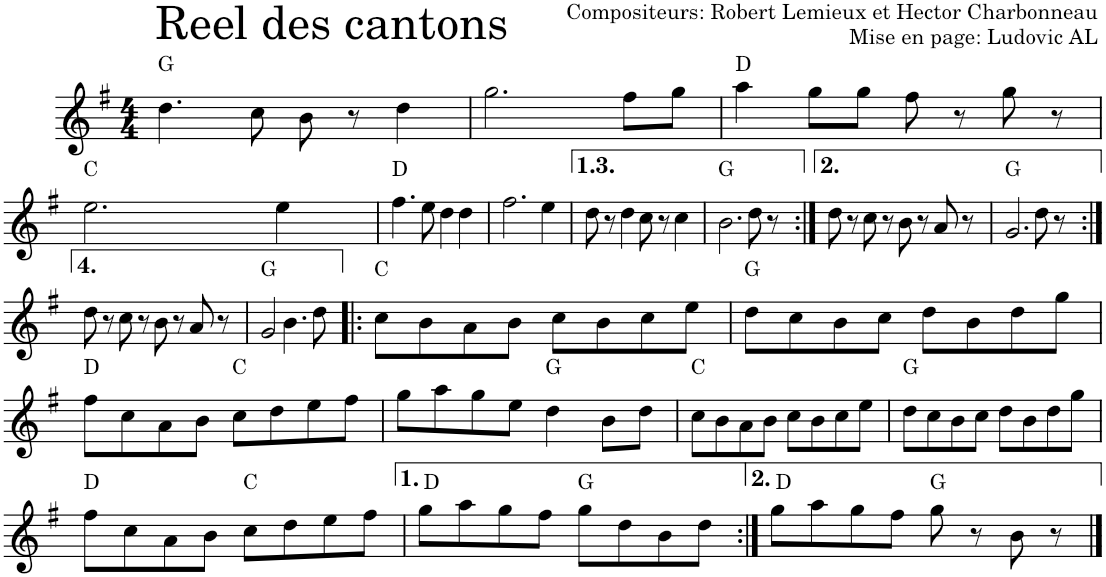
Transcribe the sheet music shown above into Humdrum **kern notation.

**kern	**harte
*part1	*part1
*staff1	*
*I"Voice	*
*I'V	*
*clefG2	*
*k[f#]	*
*M4/4	*
=1	=1
4.dd\	G:maj
8cc\	.
8b\	.
8r	.
4dd\	.
=2	=2
2.gg\	.
8ff#\L	.
8gg\J	.
=3	=3
4aa\	D:maj
8gg\L	.
8gg\J	.
8ff#\	.
8r	.
8gg\	.
8r	.
!!LO:LB:g=z
=4	=4
2.ee\	C:maj
4ee\	.
=5	=5
4.ff#\	D:maj
8ee\	.
4dd\	.
4dd\	.
=6	=6
2.ff#\	.
4ee\	.
=7	=7
8dd\	.
8r	.
4dd\	.
8cc\	.
8r	.
4cc\	.
=8	=8
2.b\	G:maj
8dd\	.
8r	.
=9:|!	=9:|!
8dd\	.
8r	.
8cc\	.
8r	.
8b\	.
8r	.
8a/	.
8r	.
=10	=10
2.g/	G:maj
8dd\	.
8r	.
!!LO:LB:g=z
=11:|!	=11:|!
8dd\	.
8r	.
8cc\	.
8r	.
8b\	.
8r	.
8a/	.
8r	.
=12	=12
2g/	G:maj
4.b\	.
8dd\	.
=13!|:	=13!|:
8cc\L	C:maj
8b\	.
8a\	.
8b\J	.
8cc\L	.
8b\	.
8cc\	.
8ee\J	.
=14	=14
8dd\L	G:maj
8cc\	.
8b\	.
8cc\J	.
8dd\L	.
8b\	.
8dd\	.
8gg\J	.
!!LO:LB:g=z
=15	=15
8ff#\L	D:maj
8cc\	.
8a\	.
8b\J	.
8cc\L	C:maj
8dd\	.
8ee\	.
8ff#\J	.
=16	=16
8gg\L	.
8aa\	.
8gg\	.
8ee\J	.
4dd\	G:maj
8b\L	.
8dd\J	.
=17	=17
8cc\L	C:maj
8b\	.
8a\	.
8b\J	.
8cc\L	.
8b\	.
8cc\	.
8ee\J	.
=18	=18
8dd\L	G:maj
8cc\	.
8b\	.
8cc\J	.
8dd\L	.
8b\	.
8dd\	.
8gg\J	.
!!LO:LB:g=z
=19	=19
8ff#\L	D:maj
8cc\	.
8a\	.
8b\J	.
8cc\L	C:maj
8dd\	.
8ee\	.
8ff#\J	.
=20	=20
8gg\L	D:maj
8aa\	.
8gg\	.
8ff#\J	.
8gg\L	G:maj
8dd\	.
8b\	.
8dd\J	.
=21:|!	=21:|!
8gg\L	D:maj
8aa\	.
8gg\	.
8ff#\J	.
8gg\	G:maj
8r	.
8b\	.
8r	.
==	==
*-	*-
